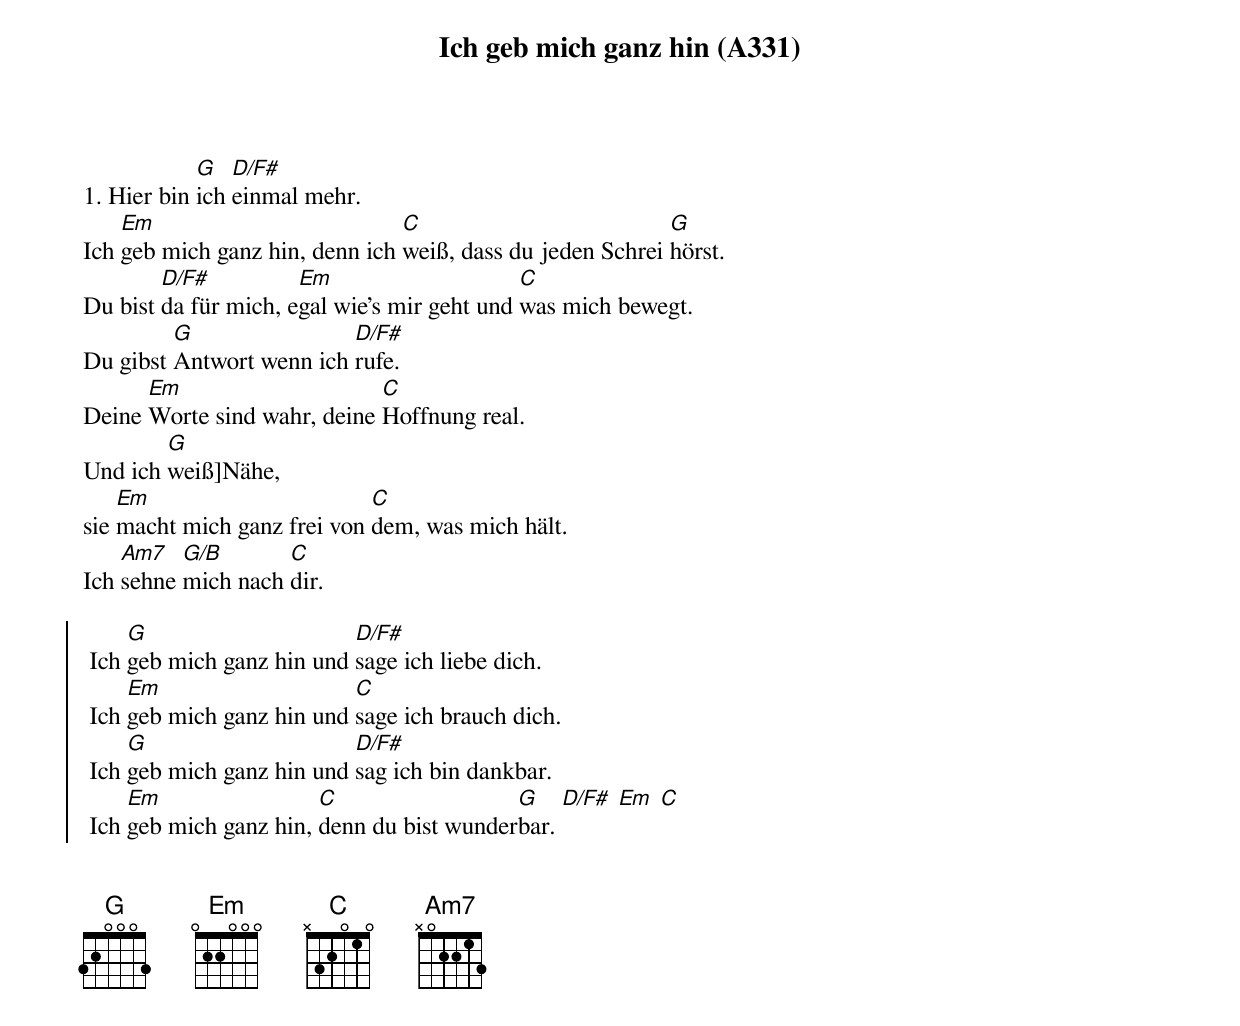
{title: Ich geb mich ganz hin (A331)}
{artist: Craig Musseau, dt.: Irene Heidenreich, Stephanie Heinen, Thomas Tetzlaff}

1. Hier bin [G]ich [D/F#]einmal mehr.
Ich [Em]geb mich ganz hin, denn ich [C]weiß, dass du jeden Schrei [G]hörst.
Du bist [D/F#]da für mich, e[Em]gal wie's mir geht und [C]was mich bewegt.
Du gibst [G]Antwort wenn ich [D/F#]rufe.
Deine [Em]Worte sind wahr, deine [C]Hoffnung real.
Und ich [G]weiß]Nähe,
sie [Em]macht mich ganz frei von [C]dem, was mich hält.
Ich [Am7]sehne [G/B]mich nach [C]dir.

{soc}
 Ich [G]geb mich ganz hin und [D/F#]sage ich liebe dich.
 Ich [Em]geb mich ganz hin und [C]sage ich brauch dich.
 Ich [G]geb mich ganz hin und [D/F#]sag ich bin dankbar.
 Ich [Em]geb mich ganz hin, [C]denn du bist wunder[G]bar. [D/F#] [Em] [C]
 {eoc}


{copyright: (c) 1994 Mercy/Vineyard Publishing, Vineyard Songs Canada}
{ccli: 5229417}
